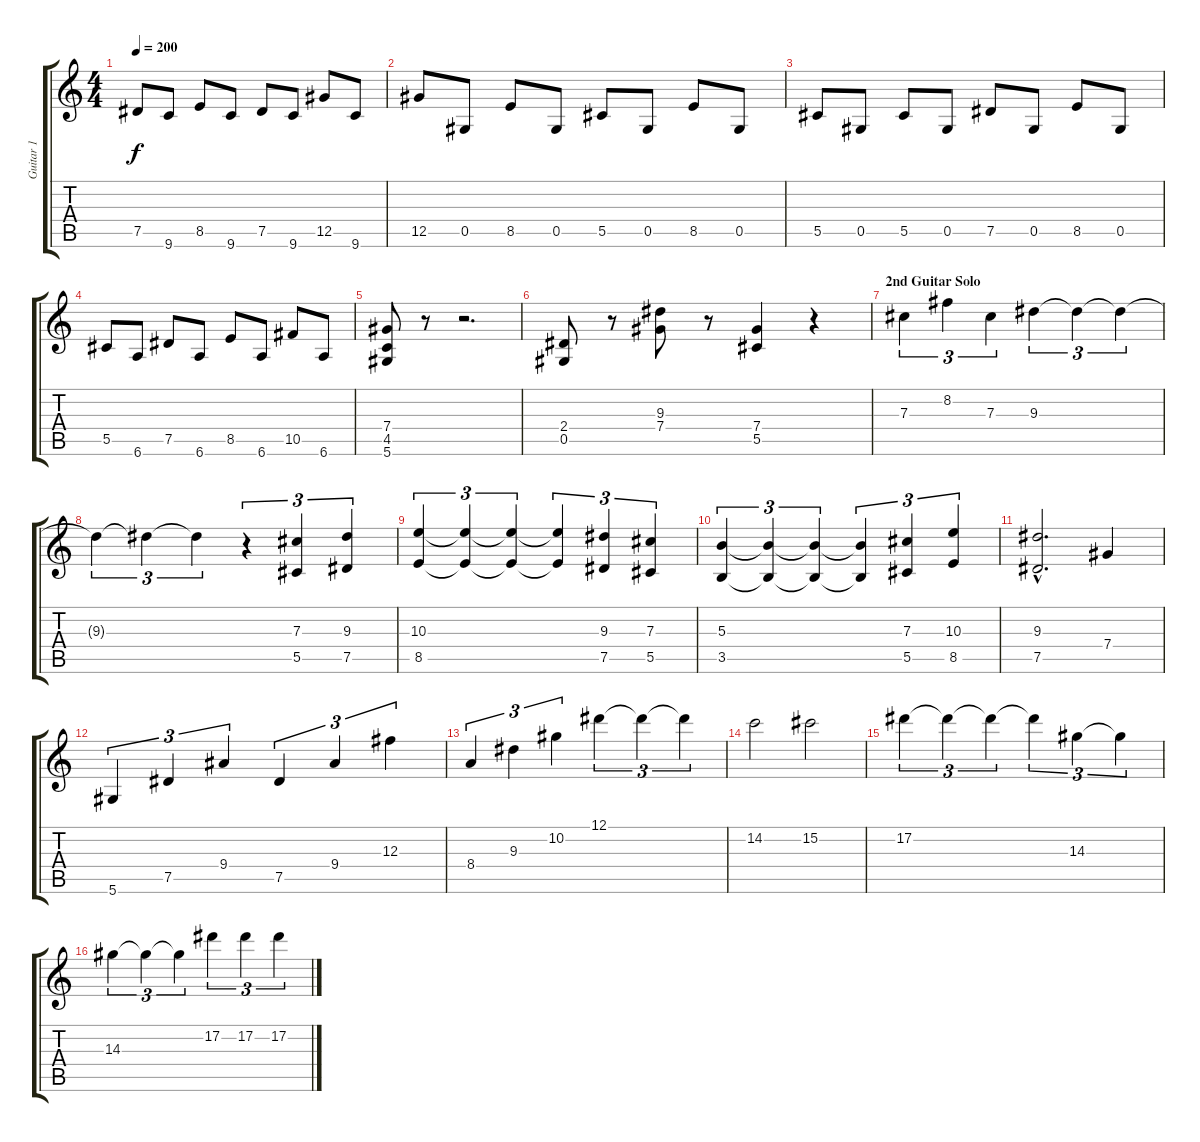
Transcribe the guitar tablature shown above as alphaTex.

\track ("Guitar 1" "Guitar 1") {instrument distortionguitar}
\staff {score tabs}
\tuning (Eb4 Bb3 Gb3 Db3 Ab2 Eb2) {hide}
\ts (4 4)
\tempo 200
\clef g2
\ks c
7.5.8{dy f} 9.6.8 8.5.8 9.6.8 7.5.8 9.6.8 12.5.8 9.6.8 |
12.5.8 0.5.8 8.5.8 0.5.8 5.5.8 0.5.8 8.5.8 0.5.8 |
5.5.8 0.5.8 5.5.8 0.5.8 7.5.8 0.5.8 8.5.8 0.5.8 |
5.5.8 6.6.8 7.5.8 6.6.8 8.5.8 6.6.8 10.5.8 6.6.8 |
(7.4 4.5 5.6).8 r.8 r.2{d} |
(2.4 0.5).8 r.8 (9.3 7.4).8 r.8 (7.4 5.5).4 r.4 |
\section ("" "2nd Guitar Solo")
7.3.4{tu (3 2)} 8.2.4{tu (3 2)} 7.3.4{tu (3 2)} 9.3.4{tu (3 2)} 9.3{t}.4{tu (3 2)} 9.3{t}.4{tu (3 2)} |
9.3{t}.4{tu (3 2)} 9.3{t}.4{tu (3 2)} 9.3{t}.4{tu (3 2)} r.4{tu (3 2)} (7.3 5.5).4{tu (3 2)} (9.3 7.5).4{tu (3 2)} |
(10.3 8.5).4{tu (3 2)} (10.3{t} 8.5{t}).4{tu (3 2)} (10.3{t} 8.5{t}).4{tu (3 2)} (10.3{t} 8.5{t}).4{tu (3 2)} (9.3 7.5).4{tu (3 2)} (7.3 5.5).4{tu (3 2)} |
(5.3 3.5).4{tu (3 2)} (5.3{t} 3.5{t}).4{tu (3 2)} (5.3{t} 3.5{t}).4{tu (3 2)} (5.3{t} 3.5{t}).4{tu (3 2)} (7.3 5.5).4{tu (3 2)} (10.3 8.5).4{tu (3 2)} |
(9.3{hac} 7.5{hac}).2{d} 7.4.4 |
5.6.4{tu (3 2)} 7.5.4{tu (3 2)} 9.4.4{tu (3 2)} 7.5.4{tu (3 2)} 9.4.4{tu (3 2)} 12.3.4{tu (3 2)} |
8.4.4{tu (3 2)} 9.3.4{tu (3 2)} 10.2.4{tu (3 2)} 12.1.4{tu (3 2)} 12.1{t}.4{tu (3 2)} 12.1{t}.4{tu (3 2)} |
14.2.2 15.2.2 |
17.2.4{tu (3 2)} 17.2{t}.4{tu (3 2)} 17.2{t}.4{tu (3 2)} 17.2{t}.4{tu (3 2)} 14.3.4{tu (3 2)} 14.3{t}.4{tu (3 2)} |
14.3.4{tu (3 2)} 14.3{t}.4{tu (3 2)} 14.3{t}.4{tu (3 2)} 17.2.4{tu (3 2)} 17.2.4{tu (3 2)} 17.2.4{tu (3 2)}
